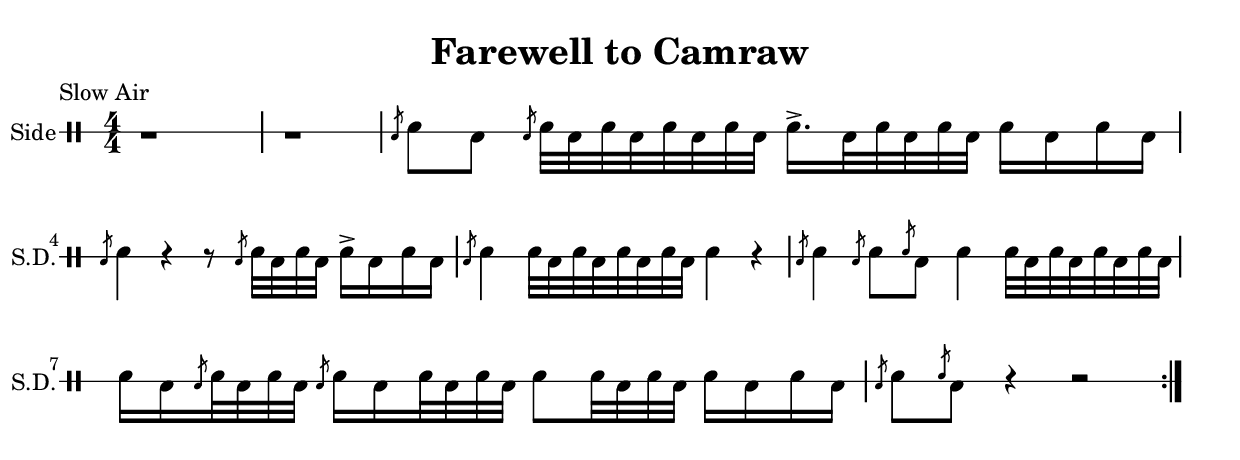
\version "2.18.2"

\include "lilydrum.ly"

\score {
	\new DrumStaff = "staff_side" {
		\set DrumStaff.drumStyleTable = #(alist->hash-table pipeband-style)
		\set Staff.instrumentName = #"Side"
		\set Staff.shortInstrumentName = #"S.D."

		\time 4/4
		\drummode {
			\repeat volta 2{
				r1 |
				r1 |
				\flamd d8 g8		\flamd d32 g d g  d g d g		d16.-> g32 d32 g d g	d16 g d g |
				\flamd d4		r4		r8	\flamd d32 g d g		d16-> g d g |
				\flamd d4		d32 g d g d g d g		d4		r4 |
				\flamd d4		\flamd d8 \flamg g8		d4		d32 g d g  d g d g |
				d16 g \flamd d32 g d g		\flamd d16 g d32 g d g			d8 d32 g d g	d16 g d g |
				\flamd d8 \flamg g8 r4 r2
			}
		}
	}

}

	\header {
		title = "Farewell to Camraw"
		meter = "Slow Air"
	}